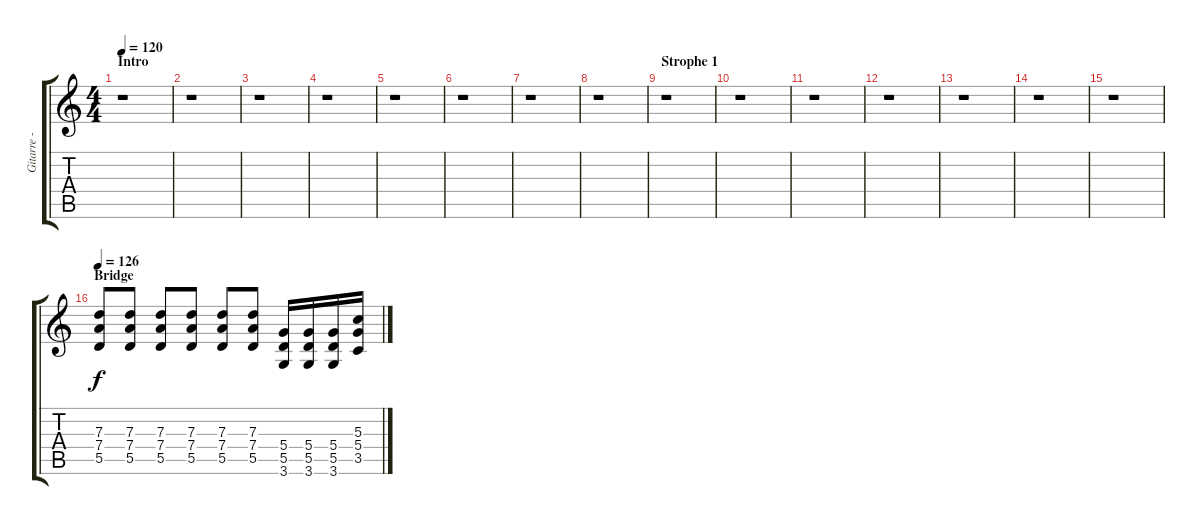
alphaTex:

\track ("Gitarre - Farin" "Gitarre - ") {instrument distortionguitar}
\staff {score tabs}
\tuning (E4 B3 G3 D3 A2 E2) {hide}
\ts (4 4)
\section ("" "Intro")
\tempo 120
\clef g2
\ks c
r.1{dy f instrument distortionguitar} |
r.1 |
r.1 |
r.1 |
r.1 |
r.1 |
r.1 |
r.1 |
\section ("" "Strophe 1")
r.1 |
r.1 |
r.1 |
r.1 |
r.1 |
r.1 |
r.1 |
\section ("" "Bridge")
\tempo 126
(7.3 7.4 5.5).8 (7.3 7.4 5.5).8 (7.3 7.4 5.5).8 (7.3 7.4 5.5).8 (7.3 7.4 5.5).8 (7.3 7.4 5.5).8 (5.4 5.5 3.6).16 (5.4 5.5 3.6).16 (5.4 5.5 3.6).16 (5.3 5.4 3.5).16
